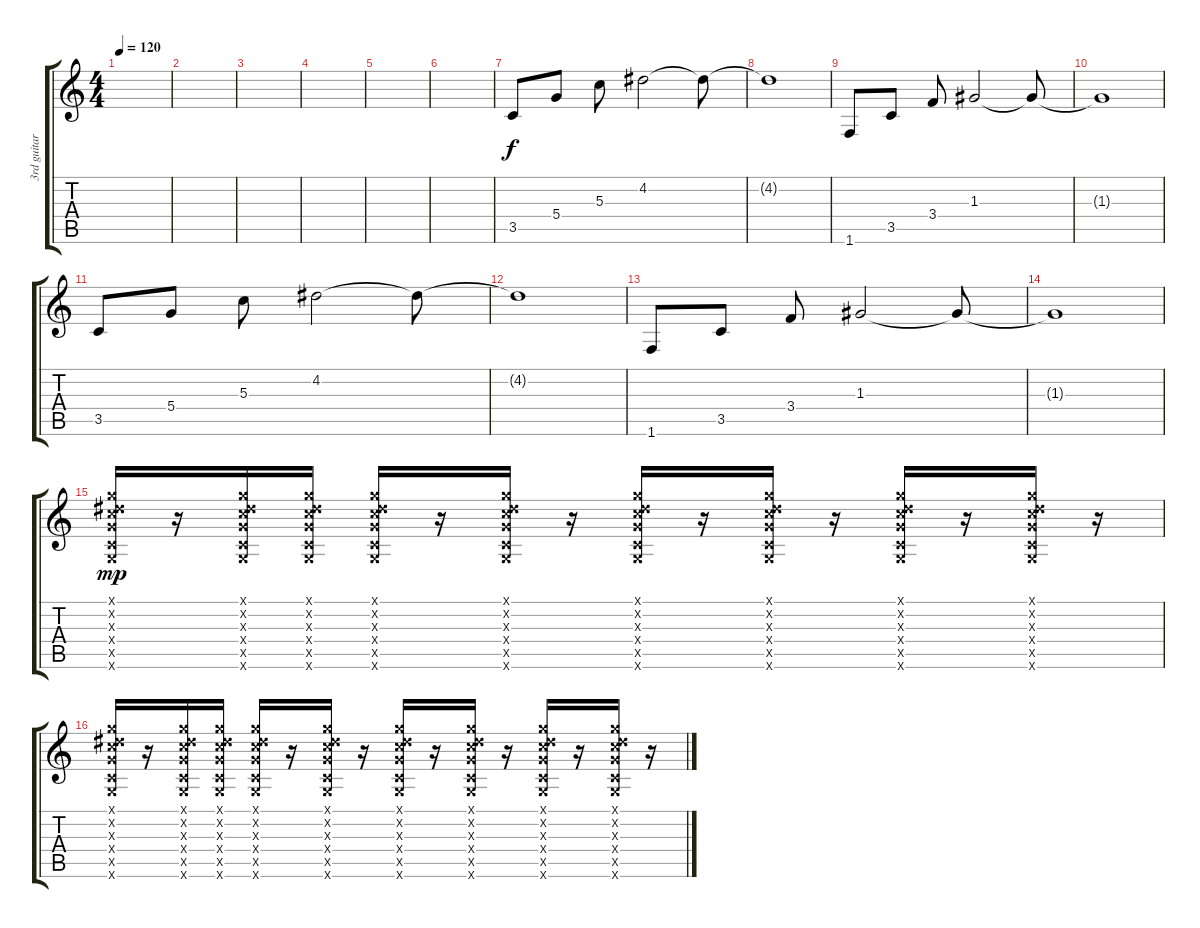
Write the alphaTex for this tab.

\track ("3rd guitar" "3rd guitar") {instrument acousticguitarsteel}
\staff {score tabs}
\tuning (E4 B3 G3 D3 A2 E2) {hide}
\ts (4 4)
\tempo 120
\clef g2
\ks c
|
|
|
|
|
|
3.5.8{dy f} 5.4.8 5.3.8 4.2.2 4.2{t}.8 |
4.2{t}.1 |
1.6.8 3.5.8 3.4.8 1.3.2 1.3{t}.8 |
1.3{t}.1 |
3.5.8 5.4.8 5.3.8 4.2.2 4.2{t}.8 |
4.2{t}.1 |
1.6.8 3.5.8 3.4.8 1.3.2 1.3{t}.8 |
1.3{t}.1 |
(3.1{x} 4.2{x} 5.3{x} 5.4{x} 3.5{x} 3.6{x}).16{dy mp} r.16 (3.1{x} 4.2{x} 5.3{x} 5.4{x} 3.5{x} 3.6{x}).16 (3.1{x} 4.2{x} 5.3{x} 5.4{x} 3.5{x} 3.6{x}).16 (3.1{x} 4.2{x} 5.3{x} 5.4{x} 3.5{x} 3.6{x}).16 r.16 (3.1{x} 4.2{x} 5.3{x} 5.4{x} 3.5{x} 3.6{x}).16 r.16 (3.1{x} 4.2{x} 5.3{x} 5.4{x} 3.5{x} 3.6{x}).16 r.16 (3.1{x} 4.2{x} 5.3{x} 5.4{x} 3.5{x} 3.6{x}).16 r.16 (3.1{x} 4.2{x} 5.3{x} 5.4{x} 3.5{x} 3.6{x}).16 r.16 (3.1{x} 4.2{x} 5.3{x} 5.4{x} 3.5{x} 3.6{x}).16 r.16 |
(3.1{x} 4.2{x} 5.3{x} 5.4{x} 3.5{x} 3.6{x}).16 r.16 (3.1{x} 4.2{x} 5.3{x} 5.4{x} 3.5{x} 3.6{x}).16 (3.1{x} 4.2{x} 5.3{x} 5.4{x} 3.5{x} 3.6{x}).16 (3.1{x} 4.2{x} 5.3{x} 5.4{x} 3.5{x} 3.6{x}).16 r.16 (3.1{x} 4.2{x} 5.3{x} 5.4{x} 3.5{x} 3.6{x}).16 r.16 (3.1{x} 4.2{x} 5.3{x} 5.4{x} 3.5{x} 3.6{x}).16 r.16 (3.1{x} 4.2{x} 5.3{x} 5.4{x} 3.5{x} 3.6{x}).16 r.16 (3.1{x} 4.2{x} 5.3{x} 5.4{x} 3.5{x} 3.6{x}).16 r.16 (3.1{x} 4.2{x} 5.3{x} 5.4{x} 3.5{x} 3.6{x}).16 r.16
